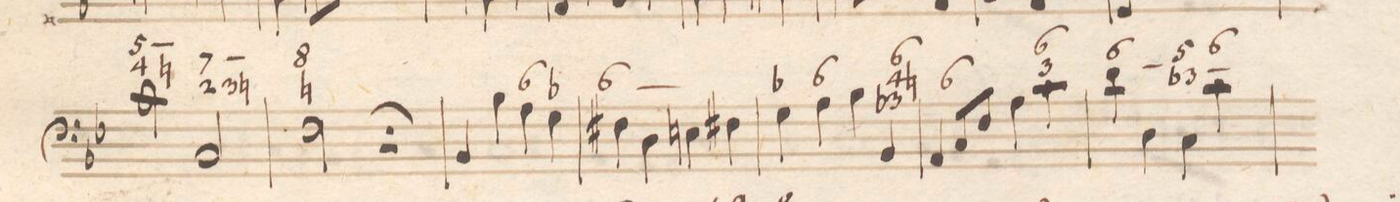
**kern	**fba	**dynam
*I"Organo	*	*
*clefF4	*	*
*k[b-e-]	*	*
*met(c)	*	*
*M4/4	*	*
2c\	5 4	.
.	n _	.
2C/	7 2	.
.	3n	.
=49	=49	=49
2F\	8 n	.
2r;	.	.
=50	=50	=50
4BB-/	.	.
4B-\	.	.
4A\	6	.
4G\	-	.
=51	=51	=51
4F#X\	6	.
4D\	_	.
4En\	.	.
4F#X\	.	.
=52	=52	=52
4G\	-	.
4A\	6	.
4B-\	.	.
4BB-/	6 4n 3-	.
=53	=53	=53
4AA/	6	.
8C/L	.	.
8F/J	.	.
4A\	.	.
4c\	6 3	.
=54	=54	=54
4d\	6	.
4D\	_	.
4C\	5 3-	.
4c\	6	.
=55	=55	=55
*-	*-	*-
